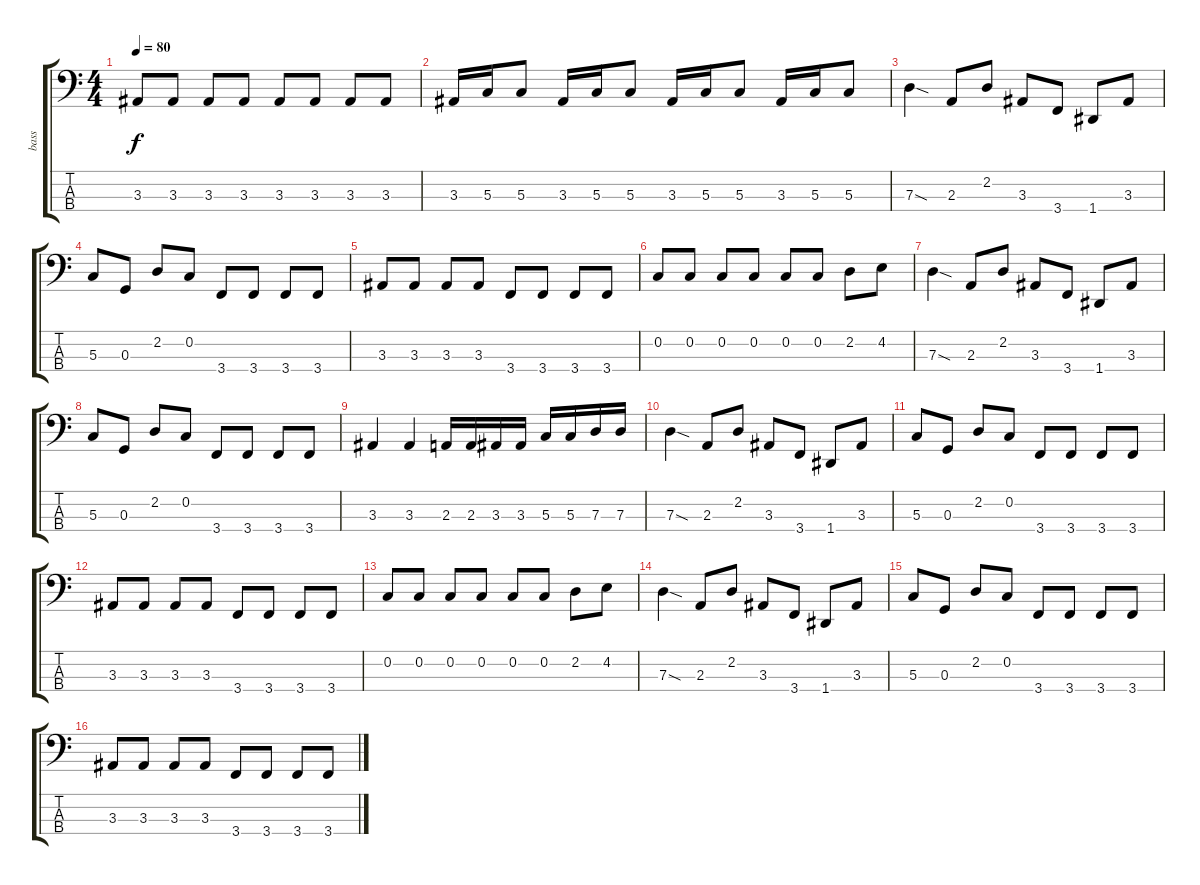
\track ("bass" "bass") {instrument electricbassfinger}
\staff {score tabs}
\tuning (F2 C2 G1 D1) {hide}
\ts (4 4)
\tempo 80
\clef f4
\ks c
3.3.8{dy f} 3.3.8 3.3.8 3.3.8 3.3.8 3.3.8 3.3.8 3.3.8 |
3.3.16 5.3.16 5.3.8 3.3.16 5.3.16 5.3.8 3.3.16 5.3.16 5.3.8 3.3.16 5.3.16 5.3.8 |
7.3{sod}.4 2.3.8 2.2.8 3.3.8 3.4.8 1.4.8 3.3.8 |
5.3.8 0.3.8 2.2.8 0.2.8 3.4.8 3.4.8 3.4.8 3.4.8 |
3.3.8 3.3.8 3.3.8 3.3.8 3.4.8 3.4.8 3.4.8 3.4.8 |
0.2.8 0.2.8 0.2.8 0.2.8 0.2.8 0.2.8 2.2.8 4.2.8 |
7.3{sod}.4 2.3.8 2.2.8 3.3.8 3.4.8 1.4.8 3.3.8 |
5.3.8 0.3.8 2.2.8 0.2.8 3.4.8 3.4.8 3.4.8 3.4.8 |
3.3.4 3.3.4 2.3.16 2.3.16 3.3.16 3.3.16 5.3.16 5.3.16 7.3.16 7.3.16 |
7.3{sod}.4 2.3.8 2.2.8 3.3.8 3.4.8 1.4.8 3.3.8 |
5.3.8 0.3.8 2.2.8 0.2.8 3.4.8 3.4.8 3.4.8 3.4.8 |
3.3.8 3.3.8 3.3.8 3.3.8 3.4.8 3.4.8 3.4.8 3.4.8 |
0.2.8 0.2.8 0.2.8 0.2.8 0.2.8 0.2.8 2.2.8 4.2.8 |
7.3{sod}.4 2.3.8 2.2.8 3.3.8 3.4.8 1.4.8 3.3.8 |
5.3.8 0.3.8 2.2.8 0.2.8 3.4.8 3.4.8 3.4.8 3.4.8 |
3.3.8 3.3.8 3.3.8 3.3.8 3.4.8 3.4.8 3.4.8 3.4.8
